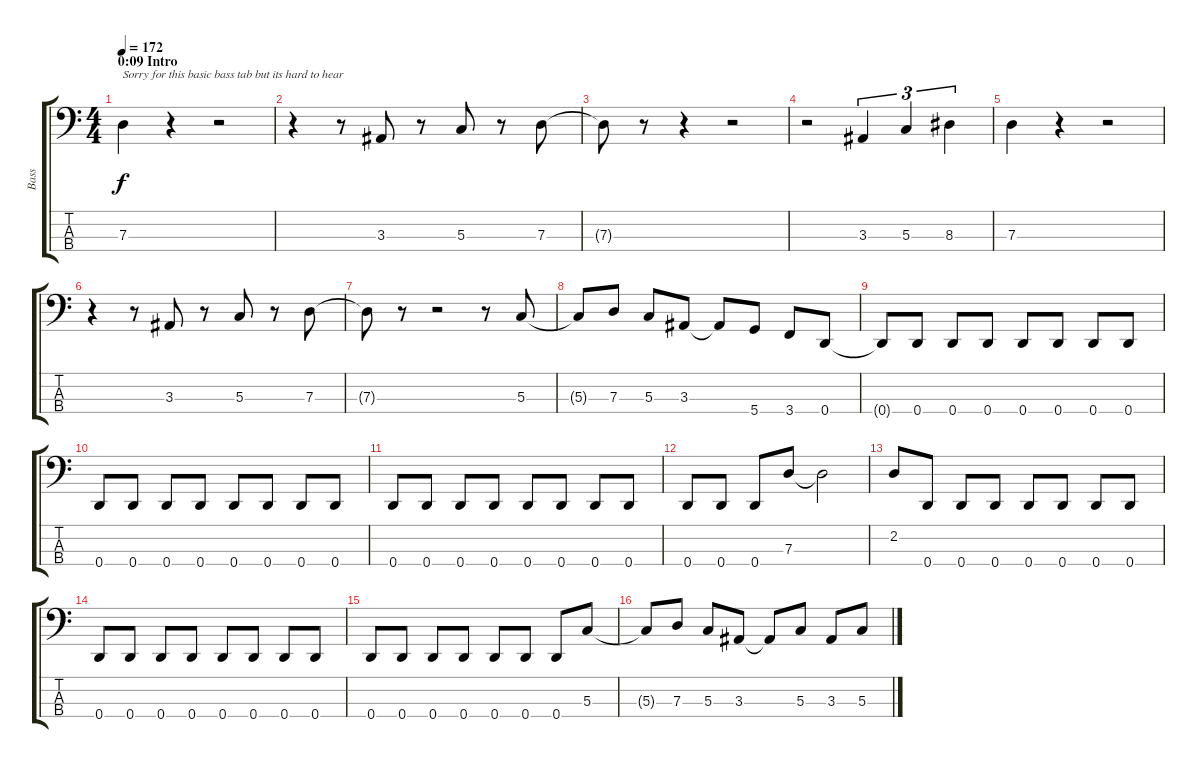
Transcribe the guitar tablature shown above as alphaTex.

\track ("Bass" "Bass") {instrument electricbassfinger}
\staff {score tabs}
\tuning (F2 C2 G1 D1) {hide}
\ts (4 4)
\section ("" "0:09 Intro")
\tempo 172
\tempo 192
\tempo 172
\clef f4
\ks c
7.3.4{txt "Sorry for this basic bass tab but its hard to hear" dy f instrument electricbassfinger} r.4 r.2 |
r.4 r.8 3.3.8 r.8 5.3.8 r.8 7.3.8 |
7.3{t}.8 r.8 r.4 r.2 |
r.2 3.3.4{tu (3 2)} 5.3.4{tu (3 2)} 8.3.4{tu (3 2)} |
7.3.4 r.4 r.2 |
r.4 r.8 3.3.8 r.8 5.3.8 r.8 7.3.8 |
7.3{t}.8 r.8 r.2 r.8 5.3.8 |
5.3{t}.8 7.3.8 5.3.8 3.3.8 3.3{t}.8 5.4.8 3.4.8 0.4.8 |
0.4{t}.8 0.4.8 0.4.8 0.4.8 0.4.8 0.4.8 0.4.8 0.4.8 |
0.4.8 0.4.8 0.4.8 0.4.8 0.4.8 0.4.8 0.4.8 0.4.8 |
0.4.8 0.4.8 0.4.8 0.4.8 0.4.8 0.4.8 0.4.8 0.4.8 |
0.4.8 0.4.8 0.4.8 7.3.8 7.3{t}.2 |
2.2.8 0.4.8 0.4.8 0.4.8 0.4.8 0.4.8 0.4.8 0.4.8 |
0.4.8 0.4.8 0.4.8 0.4.8 0.4.8 0.4.8 0.4.8 0.4.8 |
0.4.8 0.4.8 0.4.8 0.4.8 0.4.8 0.4.8 0.4.8 5.3.8 |
5.3{t}.8 7.3.8 5.3.8 3.3.8 3.3{t}.8 5.3.8 3.3.8 5.3.8
